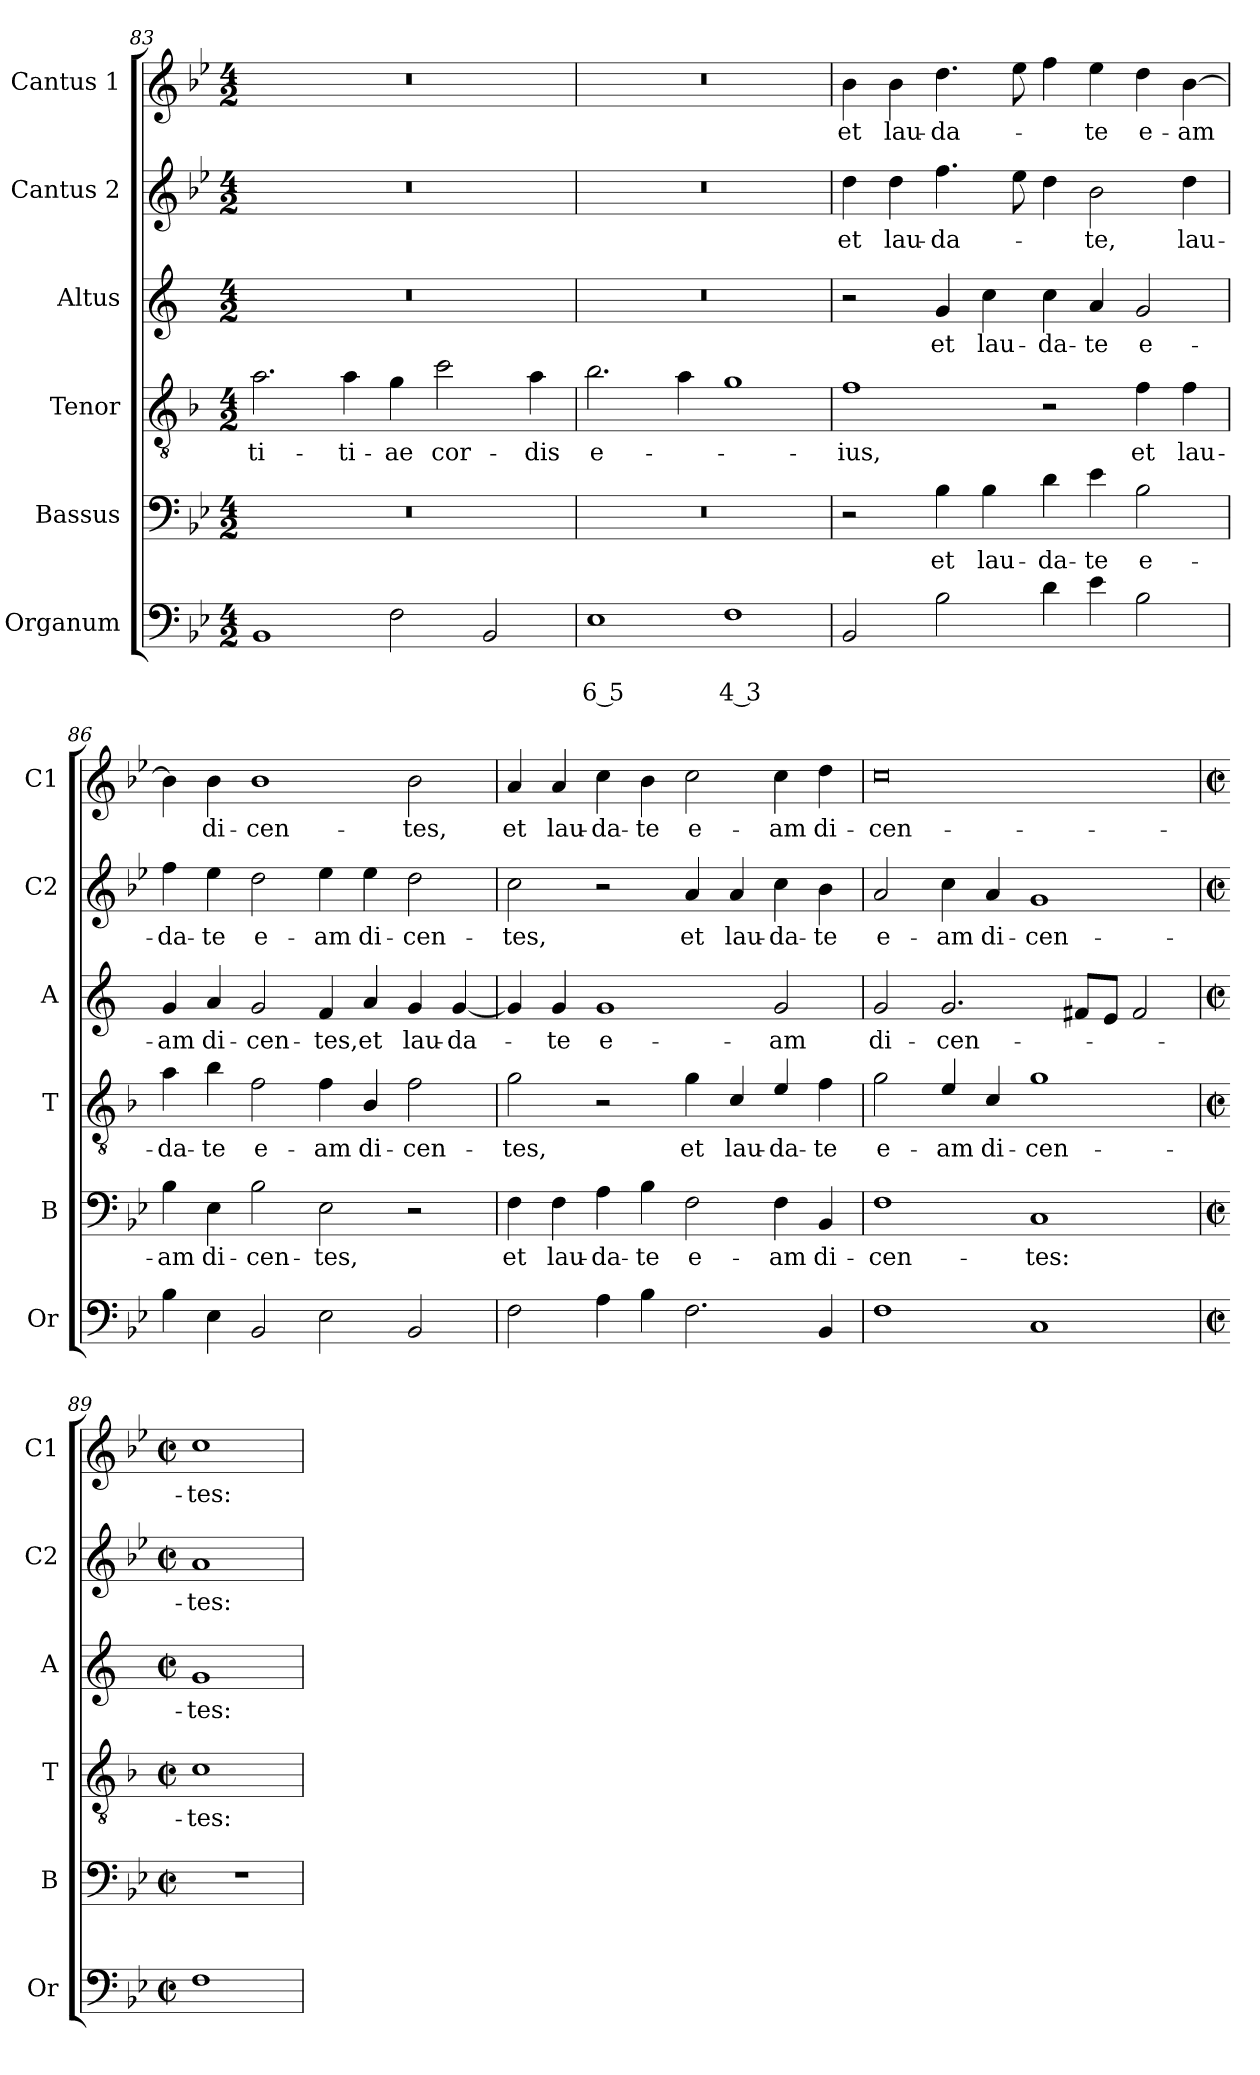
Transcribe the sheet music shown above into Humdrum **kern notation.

**kern	**text	**text	**kern	**text	**kern	**text	**kern	**text	**kern	**text	**kern	**text
*part6	*part6	*part6	*part5	*part5	*part4	*part4	*part3	*part3	*part2	*part2	*part1	*part1
*staff6	*staff6	*staff6	*staff5	*staff5	*staff4	*staff4	*staff3	*staff3	*staff2	*staff2	*staff1	*staff1
*I"Organum	*	*	*I"Bassus	*	*I"Tenor	*	*I"Altus	*	*I"Cantus 2	*	*I"Cantus 1	*
*I'Or	*	*	*I'B	*	*I'T	*	*I'A	*	*I'C2	*	*I'C1	*
*clefF4	*	*	*clefF4	*	*clefGv2	*	*clefG2	*	*clefG2	*	*clefG2	*
*	*	*	*	*	*ITrd4c7	*	*ITrd1c2	*	*	*	*	*
*k[b-e-]	*	*	*k[b-e-]	*	*k[b-e-]	*	*k[b-e-]	*	*k[b-e-]	*	*k[b-e-]	*
*B-:	*	*	*B-:	*	*B-:	*	*B-:	*	*B-:	*	*B-:	*
*M4/2	*	*	*M4/2	*	*M4/2	*	*M4/2	*	*M4/2	*	*M4/2	*
=83	=83	=83	=83	=83	=83	=83	=83	=83	=83	=83	=83	=83
!	!	!	!	!	!	!LO:LY:b	!	!	!	!	!	!
1BB-	.	.	0r	.	2.d\	-ti-	0r	.	0r	.	0r	.
!	!	!	!	!	!	!LO:LY:b	!	!	!	!	!	!
.	.	.	.	.	4d\	-ti-	.	.	.	.	.	.
!	!	!	!	!	!	!LO:LY:b	!	!	!	!	!	!
2F\	.	.	.	.	4c\	-ae	.	.	.	.	.	.
!	!	!	!	!	!	!LO:LY:b	!	!	!	!	!	!
.	.	.	.	.	2f\	cor-	.	.	.	.	.	.
2BB-/	.	.	.	.	.	.	.	.	.	.	.	.
!	!	!	!	!	!	!LO:LY:b	!	!	!	!	!	!
.	.	.	.	.	4d\	-dis	.	.	.	.	.	.
=84	=84	=84	=84	=84	=84	=84	=84	=84	=84	=84	=84	=84
!	!	!LO:LY:b	!	!	!	!LO:LY:b	!	!	!	!	!	!
1E-	.	6 5	0r	.	2.e-\	e-	0r	.	0r	.	0r	.
.	.	.	.	.	4d\	.	.	.	.	.	.	.
!	!	!LO:LY:b	!	!	!	!	!	!	!	!	!	!
1F	.	4 3	.	.	1c	.	.	.	.	.	.	.
=85	=85	=85	=85	=85	=85	=85	=85	=85	=85	=85	=85	=85
!	!	!	!	!	!	!LO:LY:b	!	!	!	!LO:LY:b	!	!LO:LY:b
2BB-/	.	.	2r	.	1B-	-ius,	2r	.	4dd\	et	4b-\	et
!	!	!	!	!	!	!	!	!	!	!LO:LY:b	!	!LO:LY:b
.	.	.	.	.	.	.	.	.	4dd\	lau-	4b-\	lau-
!	!	!	!	!LO:LY:b	!	!	!	!LO:LY:b	!	!LO:LY:b	!	!LO:LY:b
2B-\	.	.	4B-\	et	.	.	4f/	et	4.ff\	-da-	4.dd\	-da-
!	!	!	!	!LO:LY:b	!	!	!	!LO:LY:b	!	!	!	!
.	.	.	4B-\	lau-	.	.	4b-\	lau-	.	.	.	.
.	.	.	.	.	.	.	.	.	8ee-\	.	8ee-\	.
!	!	!	!	!LO:LY:b	!	!	!	!LO:LY:b	!	!	!	!
4d\	.	.	4d\	-da-	2r	.	4b-\	-da-	4dd\	.	4ff\	.
!	!	!	!	!LO:LY:b	!	!	!	!LO:LY:b	!	!LO:LY:b	!	!LO:LY:b
4e-\	.	.	4e-\	-te	.	.	4g/	-te	2b-\	-te,	4ee-\	-te
!	!	!	!	!LO:LY:b	!	!LO:LY:b	!	!LO:LY:b	!	!	!	!LO:LY:b
2B-\	.	.	2B-\	e-	4B-\	et	2f/	e-	.	.	4dd\	e-
!	!	!	!	!	!	!LO:LY:b	!	!	!	!LO:LY:b	!	!LO:LY:b
.	.	.	.	.	4B-\	lau-	.	.	4dd\	lau-	[4b-\	-am
!!LO:LB:g=z
=86	=86	=86	=86	=86	=86	=86	=86	=86	=86	=86	=86	=86
!	!	!	!	!LO:LY:b	!	!LO:LY:b	!	!LO:LY:b	!	!LO:LY:b	!	!
4B-\	.	.	4B-\	-am	4d\	-da-	4f/	-am	4ff\	-da-	4b-\]	.
!	!	!	!	!LO:LY:b	!	!LO:LY:b	!	!LO:LY:b	!	!LO:LY:b	!	!LO:LY:b
4E-\	.	.	4E-\	di-	4e-\	-te	4g/	di-	4ee-\	-te	4b-\	di-
!	!	!	!	!LO:LY:b	!	!LO:LY:b	!	!LO:LY:b	!	!LO:LY:b	!	!LO:LY:b
2BB-/	.	.	2B-\	-cen-	2B-\	e-	2f/	-cen-	2dd\	e-	1b-	-cen-
!	!	!	!	!LO:LY:b	!	!LO:LY:b	!	!LO:LY:b	!	!LO:LY:b	!	!
2E-\	.	.	2E-\	-tes,	4B-\	-am	4e-/	-tes,	4ee-\	-am	.	.
!	!	!	!	!	!	!LO:LY:b	!	!LO:LY:b	!	!LO:LY:b	!	!
.	.	.	.	.	4E-/	di-	4g/	et	4ee-\	di-	.	.
!	!	!	!	!	!	!LO:LY:b	!	!LO:LY:b	!	!LO:LY:b	!	!LO:LY:b
2BB-/	.	.	2r	.	2B-\	-cen-	4f/	lau-	2dd\	-cen-	2b-\	-tes,
!	!	!	!	!	!	!	!	!LO:LY:b	!	!	!	!
.	.	.	.	.	.	.	[4f/	-da-	.	.	.	.
=87	=87	=87	=87	=87	=87	=87	=87	=87	=87	=87	=87	=87
!	!	!	!	!LO:LY:b	!	!LO:LY:b	!	!	!	!LO:LY:b	!	!LO:LY:b
2F\	.	.	4F\	et	2c\	-tes,	4f/]	.	2cc\	-tes,	4a/	et
!	!	!	!	!LO:LY:b	!	!	!	!LO:LY:b	!	!	!	!LO:LY:b
.	.	.	4F\	lau-	.	.	4f/	-te	.	.	4a/	lau-
!	!	!	!	!LO:LY:b	!	!	!	!LO:LY:b	!	!	!	!LO:LY:b
4A\	.	.	4A\	-da-	2r	.	1f	e-	2r	.	4cc\	-da-
!	!	!	!	!LO:LY:b	!	!	!	!	!	!	!	!LO:LY:b
4B-\	.	.	4B-\	-te	.	.	.	.	.	.	4b-\	-te
!	!	!	!	!LO:LY:b	!	!LO:LY:b	!	!	!	!LO:LY:b	!	!LO:LY:b
2.F\	.	.	2F\	e-	4c\	et	.	.	4a/	et	2cc\	e-
!	!	!	!	!	!	!LO:LY:b	!	!	!	!LO:LY:b	!	!
.	.	.	.	.	4F/	lau-	.	.	4a/	lau-	.	.
!	!	!	!	!LO:LY:b	!	!LO:LY:b	!	!LO:LY:b	!	!LO:LY:b	!	!LO:LY:b
.	.	.	4F\	-am	4A/	-da-	2f/	-am	4cc\	-da-	4cc\	-am
!	!	!	!	!LO:LY:b	!	!LO:LY:b	!	!	!	!LO:LY:b	!	!LO:LY:b
4BB-/	.	.	4BB-/	di-	4B-\	-te	.	.	4b-\	-te	4dd\	di-
=88	=88	=88	=88	=88	=88	=88	=88	=88	=88	=88	=88	=88
!	!	!	!	!LO:LY:b	!	!LO:LY:b	!	!LO:LY:b	!	!LO:LY:b	!	!LO:LY:b
1F	.	.	1F	-cen-	2c\	e-	2f/	di-	2a/	e-	0cc	-cen-
!	!	!	!	!	!	!LO:LY:b	!	!LO:LY:b	!	!LO:LY:b	!	!
.	.	.	.	.	4A/	-am	2.f/	-cen-	4cc\	-am	.	.
!	!	!	!	!	!	!LO:LY:b	!	!	!	!LO:LY:b	!	!
.	.	.	.	.	4F/	di-	.	.	4a/	di-	.	.
!	!	!	!	!LO:LY:b	!	!LO:LY:b	!	!	!	!LO:LY:b	!	!
1C	.	.	1C	-tes:	1c	-cen-	.	.	1g	-cen-	.	.
.	.	.	.	.	.	.	8en/L	.	.	.	.	.
.	.	.	.	.	.	.	8d/J	.	.	.	.	.
.	.	.	.	.	.	.	2e/	.	.	.	.	.
=89	=89	=89	=89	=89	=89	=89	=89	=89	=89	=89	=89	=89
*M2/2	*	*	*M2/2	*	*M2/2	*	*M2/2	*	*M2/2	*	*M2/2	*
*met(c|)	*	*	*met(c|)	*	*met(c|)	*	*met(c|)	*	*met(c|)	*	*met(c|)	*
!	!	!	!	!	!	!LO:LY:b	!	!LO:LY:b	!	!LO:LY:b	!	!LO:LY:b
1F	.	.	1r	.	1F	-tes:	1f	-tes:	1a	-tes:	1cc	-tes:
=	=	=	=	=	=	=	=	=	=	=	=	=
*-	*-	*-	*-	*-	*-	*-	*-	*-	*-	*-	*-	*-
